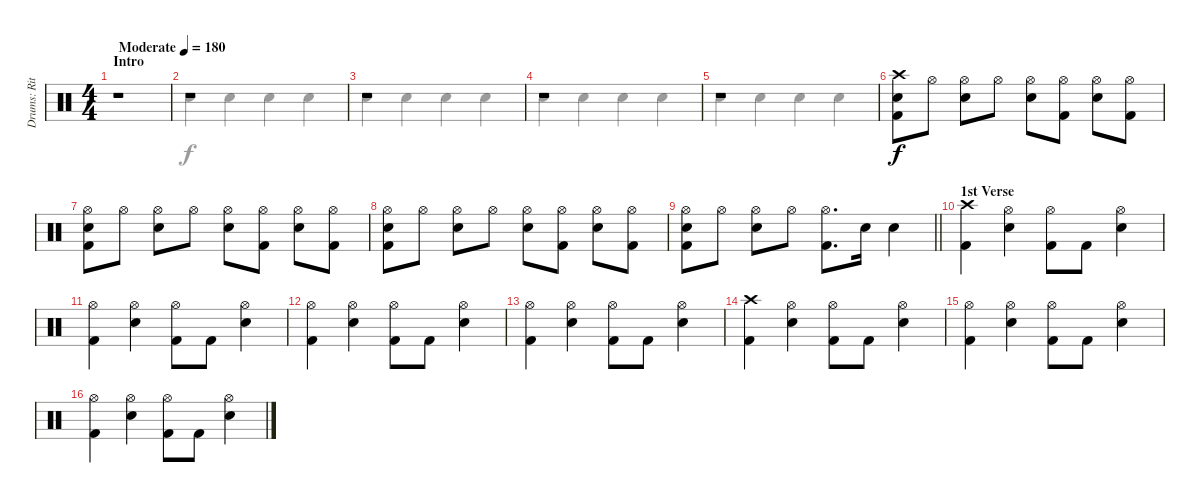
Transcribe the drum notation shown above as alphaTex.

\track ("Drums: Ritsu Tainaka" "Drums: Rit") {instrument percussion}
\staff {score}
\articulation defaults
\voice
\ts (4 4)
\section ("" "Intro")
\tempo (180 "Moderate")
\clef neutral
\ks c
r.1{dy f} |
r.1 |
r.1 |
r.1 |
r.1 |
("Crash high (hit)" "Electric Snare (hit)" "Kick (hit) 2").8 "Hi-Hat (open)".8 ("Hi-Hat (open)" "Electric Snare (hit)").8 "Hi-Hat (open)".8 ("Hi-Hat (open)" "Electric Snare (hit)").8 ("Hi-Hat (open)" "Kick (hit) 2").8 ("Hi-Hat (open)" "Electric Snare (hit)").8 ("Hi-Hat (open)" "Kick (hit) 2").8 |
("Hi-Hat (open)" "Electric Snare (hit)" "Kick (hit) 2").8 "Hi-Hat (open)".8 ("Hi-Hat (open)" "Electric Snare (hit)").8 "Hi-Hat (open)".8 ("Hi-Hat (open)" "Electric Snare (hit)").8 ("Hi-Hat (open)" "Kick (hit) 2").8 ("Hi-Hat (open)" "Electric Snare (hit)").8 ("Hi-Hat (open)" "Kick (hit) 2").8 |
("Hi-Hat (open)" "Electric Snare (hit)" "Kick (hit) 2").8 "Hi-Hat (open)".8 ("Hi-Hat (open)" "Electric Snare (hit)").8 "Hi-Hat (open)".8 ("Hi-Hat (open)" "Electric Snare (hit)").8 ("Hi-Hat (open)" "Kick (hit) 2").8 ("Hi-Hat (open)" "Electric Snare (hit)").8 ("Hi-Hat (open)" "Kick (hit) 2").8 |
\barLineRight lightlight
("Hi-Hat (open)" "Electric Snare (hit)" "Kick (hit) 2").8 "Hi-Hat (open)".8 ("Hi-Hat (open)" "Electric Snare (hit)").8 "Hi-Hat (open)".8 ("Hi-Hat (open)" "Kick (hit) 2").8{d} "Electric Snare (hit)".16 "Electric Snare (hit)".4 |
\section ("" "1st Verse")
("Crash high (hit)" "Kick (hit) 2").4 ("Hi-Hat (open)" "Electric Snare (hit)").4 ("Hi-Hat (open)" "Kick (hit) 2").8 "Kick (hit) 2".8 ("Hi-Hat (open)" "Electric Snare (hit)").4 |
("Hi-Hat (open)" "Kick (hit) 2").4 ("Hi-Hat (open)" "Electric Snare (hit)").4 ("Hi-Hat (open)" "Kick (hit) 2").8 "Kick (hit) 2".8 ("Hi-Hat (open)" "Electric Snare (hit)").4 |
("Hi-Hat (open)" "Kick (hit) 2").4 ("Hi-Hat (open)" "Electric Snare (hit)").4 ("Hi-Hat (open)" "Kick (hit) 2").8 "Kick (hit) 2".8 ("Hi-Hat (open)" "Electric Snare (hit)").4 |
("Hi-Hat (open)" "Kick (hit) 2").4 ("Hi-Hat (open)" "Electric Snare (hit)").4 ("Hi-Hat (open)" "Kick (hit) 2").8 "Kick (hit) 2".8 ("Hi-Hat (open)" "Electric Snare (hit)").4 |
("Crash high (hit)" "Kick (hit) 2").4 ("Hi-Hat (open)" "Electric Snare (hit)").4 ("Hi-Hat (open)" "Kick (hit) 2").8 "Kick (hit) 2".8 ("Hi-Hat (open)" "Electric Snare (hit)").4 |
("Hi-Hat (open)" "Kick (hit) 2").4 ("Hi-Hat (open)" "Electric Snare (hit)").4 ("Hi-Hat (open)" "Kick (hit) 2").8 "Kick (hit) 2".8 ("Hi-Hat (open)" "Electric Snare (hit)").4 |
("Hi-Hat (open)" "Kick (hit) 2").4 ("Hi-Hat (open)" "Electric Snare (hit)").4 ("Hi-Hat (open)" "Kick (hit) 2").8 "Kick (hit) 2".8 ("Hi-Hat (open)" "Electric Snare (hit)").4
\voice
\clef neutral
\ottava regular
\simile none
\ks c
|
"Hand Clap (hit)".4 "Hand Clap (hit)".4 "Hand Clap (hit)".4 "Hand Clap (hit)".4 |
"Hand Clap (hit)".4 "Hand Clap (hit)".4 "Hand Clap (hit)".4 "Hand Clap (hit)".4 |
"Hand Clap (hit)".4 "Hand Clap (hit)".4 "Hand Clap (hit)".4 "Hand Clap (hit)".4 |
"Hand Clap (hit)".4 "Hand Clap (hit)".4 "Hand Clap (hit)".4 "Hand Clap (hit)".4 |
|
|
|
\barLineRight lightlight
|
|
|
|
|
|
|
